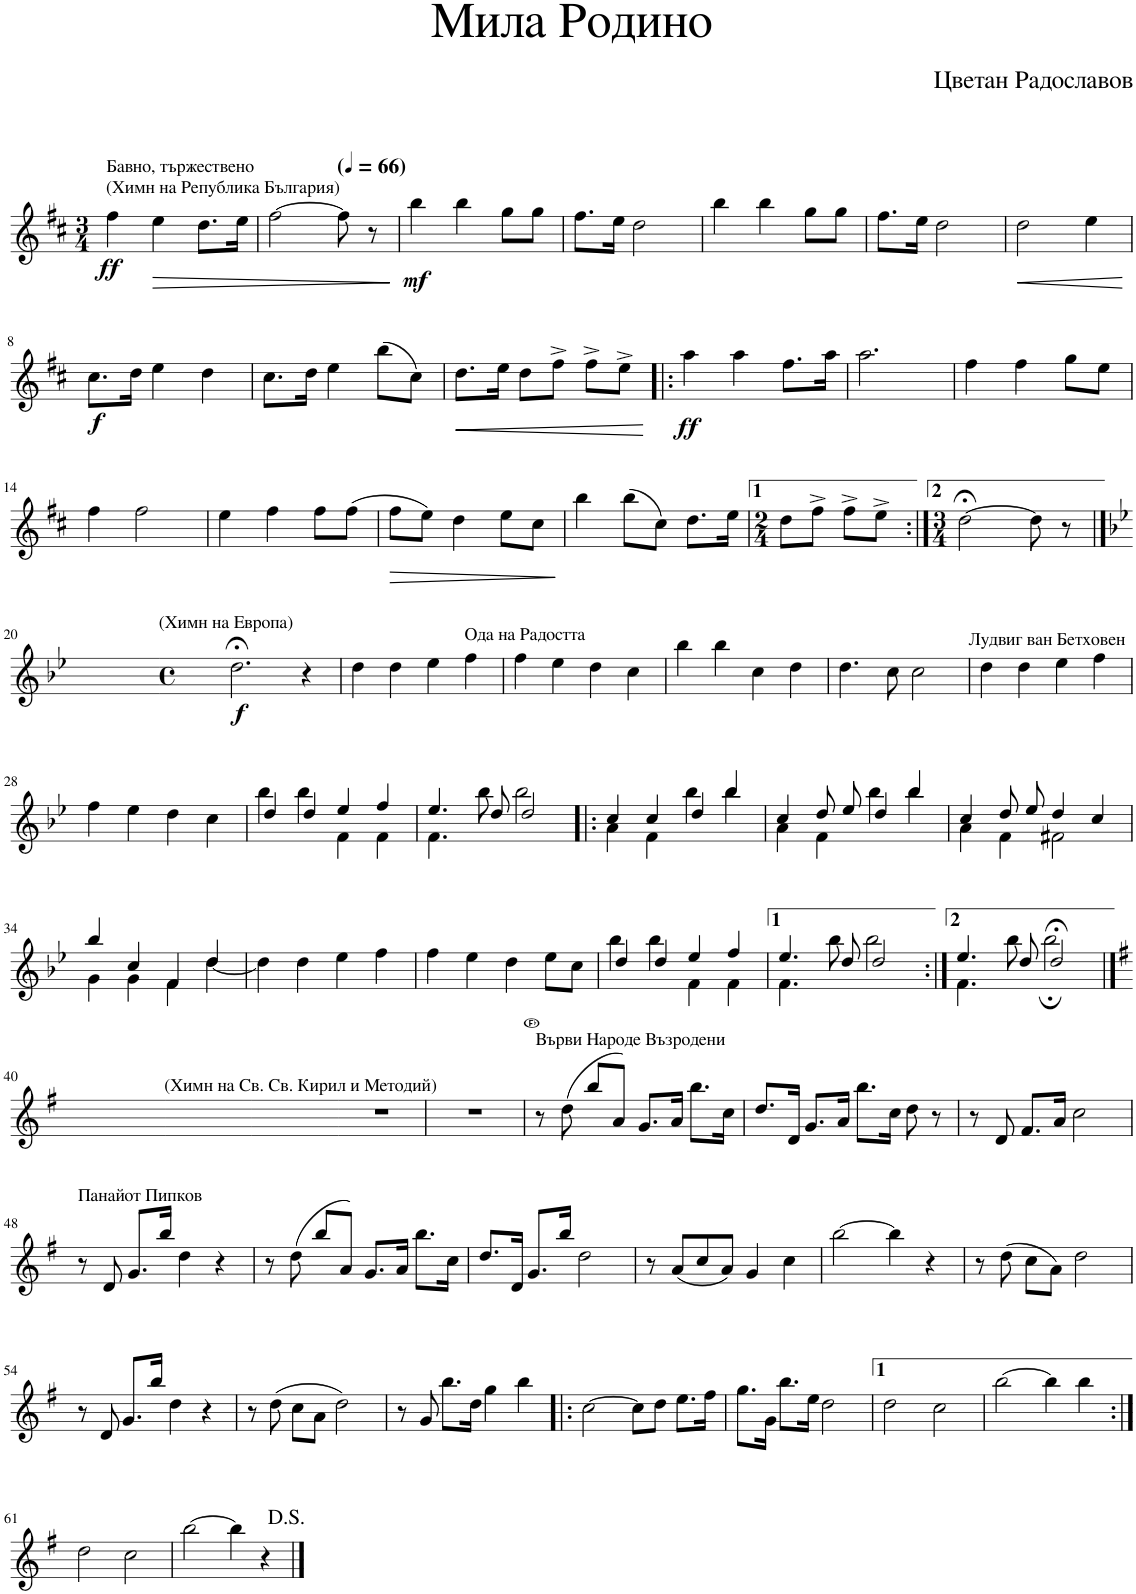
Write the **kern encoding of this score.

**kern	**dynam
*part1	*part1
*staff1	*staff1
*I"Tenor Saxophone	*
*I'Ten. Sax.	*
*clefG2	*
*Trd1c2	*
*k[f#c#]	*
*M3/4	*
=1	=1
!LO:TX:a:t=(Химн на Република България)	!
!LO:TX:a:t=Бавно, тържествено	!
!	!LO:DY:b
4ff#\	ff
!	!LO:HP:b
4ee\	>
8.dd\L	.
16ee\Jk	.
=2	=2
[2ff#\	.
!LO:TX:a:B:t=(𝅘𝅥 = 66)	!
8ff#\]	.
8r	.
.	]
=3	=3
!	!LO:DY:b
4bb\	mf
4bb\	.
8gg\L	.
8gg\J	.
=4	=4
8.ff#\L	.
16ee\Jk	.
2dd\	.
=5	=5
4bb\	.
4bb\	.
8gg\L	.
8gg\J	.
=6	=6
8.ff#\L	.
16ee\Jk	.
2dd\	.
=7	=7
!	!LO:HP:b
2dd\	<
4ee\	.
.	[
!!LO:LB:g=z
=8	=8
!	!LO:DY:b
8.cc#\L	f
16dd\Jk	.
4ee\	.
4dd\	.
=9	=9
8.cc#\L	.
16dd\Jk	.
4ee\	.
(8bb\L	.
8cc#\J)	.
=10	=10
!	!LO:HP:b
8.dd\L	<
16ee\Jk	.
8dd\L	.
8ff#^\J	.
8ff#^\L	.
8ee^\J	.
.	[
=11!|:	=11!|:
!	!LO:DY:b
4aa\	ff
4aa\	.
8.ff#\L	.
16aa\Jk	.
=12	=12
2.aa\	.
=13	=13
4ff#\	.
4ff#\	.
8gg\L	.
8ee\J	.
!!LO:LB:g=z
=14	=14
4ff#\	.
2ff#\	.
=15	=15
4ee\	.
4ff#\	.
8ff#\L	.
(8ff#\J	.
=16	=16
!	!LO:HP:b
8ff#\L	>
8ee\J)	.
4dd\	.
8ee\L	.
8cc#\J	.
.	]
=17	=17
4bb\	.
(8bb\L	.
8cc#\J)	.
8.dd\L	.
16ee\Jk	.
=18	=18
*M2/4	*
8dd\L	.
8ff#^\J	.
8ff#^\L	.
8ee^\J	.
=19:|!	=19:|!
*M3/4	*
[2dd;<\	.
8dd\]	.
8r	.
!!LO:LB:g=z
==20	==20
*k[b-e-]	*
2.ryy	.
=21-	=21-
*M4/4	*
*met(c)	*
!LO:TX:a:t=(Химн на Европа)	!
1ryy	.
=22-	=22-
!	!LO:DY:b
2.dd;<\	f
4r	.
=23	=23
4dd\	.
4dd\	.
4ee-\	.
!LO:TX:a:t=Ода на Радостта	!
4ff\	.
=24	=24
4ff\	.
4ee-\	.
4dd\	.
4cc\	.
=25	=25
4bb-\	.
4bb-\	.
4cc\	.
4dd\	.
=26	=26
4.dd\	.
8cc\	.
2cc\	.
!LO:TX:a:t=Лудвиг ван Бетховен	!
=27	=27
4dd\	.
4dd\	.
4ee-\	.
4ff\	.
!!LO:LB:g=z
=28	=28
4ff\	.
4ee-\	.
4dd\	.
4cc\	.
=29	=29
*^	*
4dd/	4bb-\	.
4dd/	4bb-\	.
4ee-/	4f\	.
4ff/	4f\	.
=30	=30	=30
4.ee-/	4.f\	.
8dd/	8bb-\	.
2dd/	2bb-\	.
=31!|:	=31!|:	=31!|:
4cc/	4a\	.
4cc/	4f\	.
4dd/	4bb-\	.
4bb-/	4bb-\	.
=32	=32	=32
4cc/	4a\	.
8dd/	4f\	.
8ee-/	.	.
4dd/	4bb-\	.
4bb-/	4bb-\	.
=33	=33	=33
4cc/	4a\	.
8dd/	4f\	.
8ee-/	.	.
4dd/	2f#X\	.
4cc/	.	.
!!LO:LB:g=z	!!
=34	=34	=34
4bb-/	4g\	.
4cc/	4g\	.
4f/	4f\	.
4dd/	[4dd\	.
*v	*v	*
=35	=35
4dd\]	.
4dd\	.
4ee-\	.
4ff\	.
=36	=36
4ff\	.
4ee-\	.
4dd\	.
8ee-\L	.
8cc\J	.
=37	=37
*^	*
4dd/	4bb-\	.
4dd/	4bb-\	.
4ee-/	4f\	.
4ff/	4f\	.
=38	=38	=38
4.ee-/	4.f\	.
8dd/	8bb-\	.
2dd/	2bb-\	.
=39:|!	=39:|!	=39:|!
4.ee-/	4.f\	.
8dd/	8bb-\	.
2dd;</	2bb-;\	.
*v	*v	*
!!LO:LB:g=z
==40	==40
*k[f#]	*
1ryy	.
=41-	=41-
!LO:TX:a:t=(Химн на Cв. Cв. Кирил и Методий)	!
1ryy	.
=42-	=42-
1ryy	.
=43-	=43-
1r	.
=44	=44
1r	.
=45	=45
!LO:TX:a:t=Върви Народе Възродени	!
8r	.
(8dd\	.
8bb/L	.
8a/J)	.
8.g/L	.
16a/Jk	.
8.bb\L	.
16cc\Jk	.
=46	=46
8.dd/L	.
16d/Jk	.
8.g/L	.
16a/Jk	.
8.bb\L	.
16cc\Jk	.
8dd\	.
8r	.
=47	=47
8r	.
8d/	.
8.f#/L	.
16a/Jk	.
2cc\	.
!!LO:LB:g=z
=48	=48
!LO:TX:a:t=Панайот Пипков	!
8r	.
8d/	.
8.g/L	.
16bb/Jk	.
4dd\	.
4r	.
=49	=49
8r	.
(8dd\	.
8bb/L	.
8a/J)	.
8.g/L	.
16a/Jk	.
8.bb\L	.
16cc\Jk	.
=50	=50
8.dd/L	.
16d/Jk	.
8.g/L	.
16bb/Jk	.
2dd\	.
=51	=51
8r	.
(8a/L	.
8cc/	.
8a/J)	.
4g/	.
4cc\	.
=52	=52
[2bb\	.
4bb\]	.
4r	.
=53	=53
8r	.
(8dd\	.
8cc\L	.
8a\J)	.
2dd\	.
!!LO:LB:g=z
=54	=54
8r	.
8d/	.
8.g/L	.
16bb/Jk	.
4dd\	.
4r	.
=55	=55
8r	.
(8dd\	.
8cc\L	.
8a\J	.
2dd\)	.
=56	=56
8r	.
8g/	.
8.bb\L	.
16dd\Jk	.
4gg\	.
4bb\	.
=57!|:	=57!|:
[2cc\	.
8cc\L]	.
8dd\J	.
8.ee\L	.
16ff#\Jk	.
=58	=58
8.gg\L	.
16g\Jk	.
8.bb\L	.
16ee\Jk	.
2dd\	.
=59	=59
2dd\	.
2cc\	.
=60	=60
[2bb\	.
4bb\]	.
4bb\	.
!!LO:LB:g=z
=61:|!	=61:|!
2dd\	.
2cc\	.
=62	=62
[2bb\	.
4bb\]	.
4r	.
==	==
*-	*-
